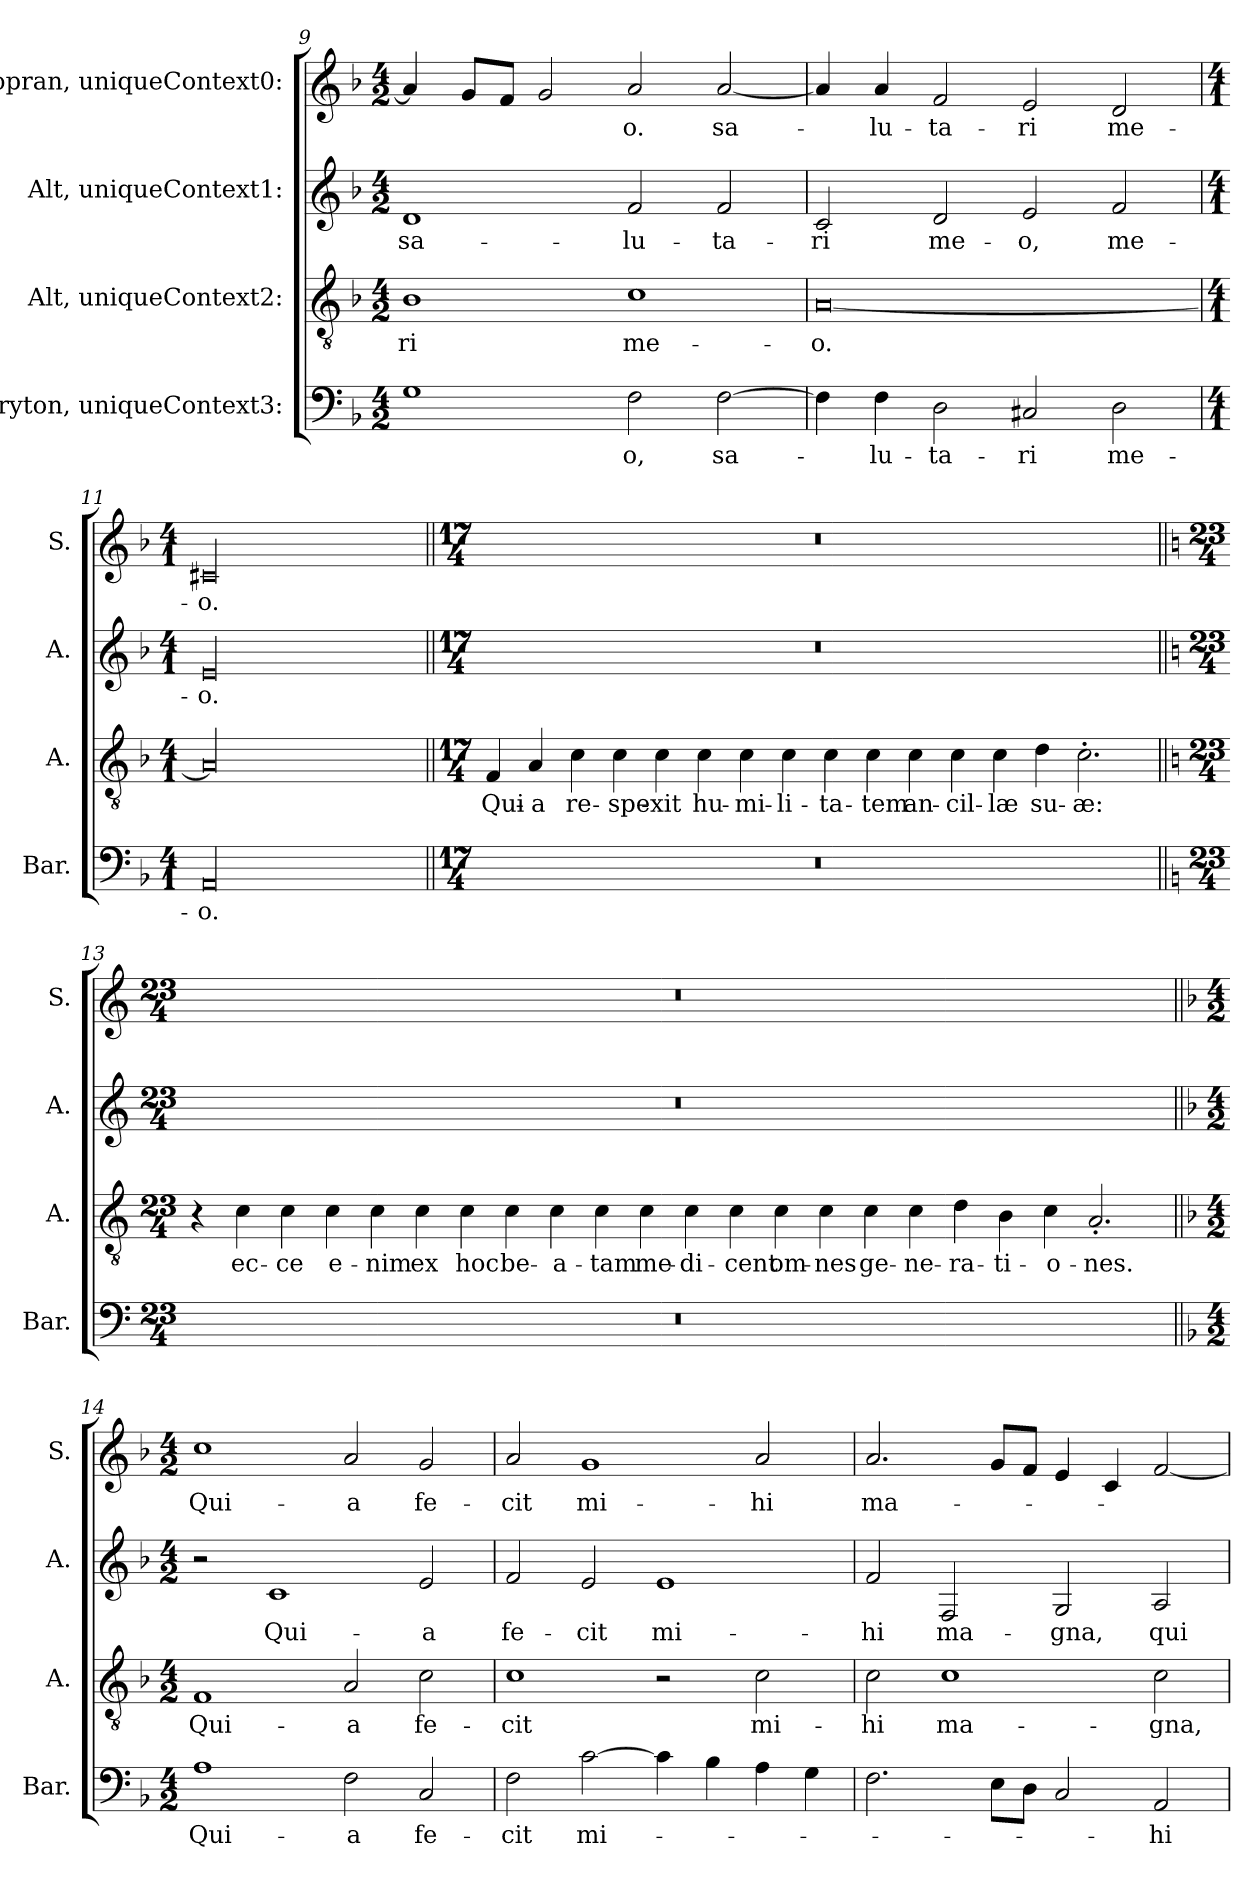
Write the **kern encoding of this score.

**kern	**text	**kern	**text	**kern	**text	**kern	**text
*part4	*part4	*part3	*part3	*part2	*part2	*part1	*part1
*staff4	*staff4	*staff3	*staff3	*staff2	*staff2	*staff1	*staff1
*I"Baryton, uniqueContext3:	*	*I"Alt, uniqueContext2:	*	*I"Alt, uniqueContext1:	*	*I"Sopran, uniqueContext0:	*
*I'Bar.	*	*I'A.	*	*I'A.	*	*I'S.	*
*clefF4	*	*clefGv2	*	*clefG2	*	*clefG2	*
*k[b-]	*	*k[b-]	*	*k[b-]	*	*k[b-]	*
*M4/2	*	*M4/2	*	*M4/2	*	*M4/2	*
=9	=9	=9	=9	=9	=9	=9	=9
!	!	!	!LO:LY:b	!	!LO:LY:b	!	!
1G	.	1B-	-ri	1d	sa-	4a/]	.
.	.	.	.	.	.	8g/L	.
.	.	.	.	.	.	8f/J	.
.	.	.	.	.	.	2g/	.
!	!LO:LY:b	!	!LO:LY:b	!	!LO:LY:b	!	!LO:LY:b
2F\	-o,	1c	me-	2f/	-lu-	2a/	-o.
!	!LO:LY:b	!	!	!	!LO:LY:b	!	!LO:LY:b
[2F\	sa-	.	.	2f/	-ta-	[2a/	sa-
=10	=10	=10	=10	=10	=10	=10	=10
!	!	!	!LO:LY:b	!	!LO:LY:b	!	!
4F\]	.	[0A	-o.	2c/	-ri	4a/]	.
!	!LO:LY:b	!	!	!	!	!	!LO:LY:b
4F\	-lu-	.	.	.	.	4a/	-lu-
!	!LO:LY:b	!	!	!	!LO:LY:b	!	!LO:LY:b
2D\	-ta-	.	.	2d/	me-	2f/	-ta-
!	!LO:LY:b	!	!	!	!LO:LY:b	!	!LO:LY:b
2C#X/	-ri	.	.	2e/	-o,	2e/	-ri
!	!LO:LY:b	!	!	!	!LO:LY:b	!	!LO:LY:b
2D\	me-	.	.	2f/	me-	2d/	me-
=11	=11	=11	=11	=11	=11	=11	=11
*M4/1	*	*M4/1	*	*M4/1	*	*M4/1	*
!	!LO:LY:b	!	!	!	!LO:LY:b	!	!LO:LY:b
00AA/	-o.	00A/]	.	00e/	-o.	00c#X/	-o.
!!LO:PB:g=z
=12||	=12||	=12||	=12||	=12||	=12||	=12||	=12||
*M17/4	*	*M17/4	*	*M17/4	*	*M17/4	*
*	*	*	*	*	*	*MM172	*
!	!	!	!LO:LY:b	!	!	!	!
4%17r	.	4F/	Qui-	4%17r	.	4%17r	.
!	!	!	!LO:LY:b	!	!	!	!
.	.	4A/	-a	.	.	.	.
!	!	!	!LO:LY:b	!	!	!	!
.	.	4c\	re-	.	.	.	.
!	!	!	!LO:LY:b	!	!	!	!
.	.	4c\	-spe-	.	.	.	.
!	!	!	!LO:LY:b	!	!	!	!
.	.	4c\	-xit	.	.	.	.
!	!	!	!LO:LY:b	!	!	!	!
.	.	4c\	hu-	.	.	.	.
!	!	!	!LO:LY:b	!	!	!	!
.	.	4c\	-mi-	.	.	.	.
!	!	!	!LO:LY:b	!	!	!	!
.	.	4c\	-li-	.	.	.	.
!	!	!	!LO:LY:b	!	!	!	!
.	.	4c\	-ta-	.	.	.	.
!	!	!	!LO:LY:b	!	!	!	!
.	.	4c\	-tem	.	.	.	.
!	!	!	!LO:LY:b	!	!	!	!
.	.	4c\	an-	.	.	.	.
!	!	!	!LO:LY:b	!	!	!	!
.	.	4c\	-cil-	.	.	.	.
!	!	!	!LO:LY:b	!	!	!	!
.	.	4c\	-læ	.	.	.	.
!	!	!	!LO:LY:b	!	!	!	!
.	.	4d\	su-	.	.	.	.
!	!	!	!LO:LY:b	!	!	!	!
.	.	2.c'\	-æ:	.	.	.	.
!!LO:LB:g=z
=13||	=13||	=13||	=13||	=13||	=13||	=13||	=13||
*k[]	*	*k[]	*	*k[]	*	*k[]	*
*M23/4	*	*M23/4	*	*M23/4	*	*M23/4	*
4%23r	.	4r	.	4%23r	.	4%23r	.
!	!	!	!LO:LY:b	!	!	!	!
.	.	4c\	ec-	.	.	.	.
!	!	!	!LO:LY:b	!	!	!	!
.	.	4c\	-ce	.	.	.	.
!	!	!	!LO:LY:b	!	!	!	!
.	.	4c\	e-	.	.	.	.
!	!	!	!LO:LY:b	!	!	!	!
.	.	4c\	-nim	.	.	.	.
!	!	!	!LO:LY:b	!	!	!	!
.	.	4c\	ex	.	.	.	.
!	!	!	!LO:LY:b	!	!	!	!
.	.	4c\	hoc	.	.	.	.
!	!	!	!LO:LY:b	!	!	!	!
.	.	4c\	be-	.	.	.	.
!	!	!	!LO:LY:b	!	!	!	!
.	.	4c\	-a-	.	.	.	.
!	!	!	!LO:LY:b	!	!	!	!
.	.	4c\	-tam	.	.	.	.
!	!	!	!LO:LY:b	!	!	!	!
.	.	4c\	me-	.	.	.	.
!	!	!	!LO:LY:b	!	!	!	!
.	.	4c\	-di-	.	.	.	.
!	!	!	!LO:LY:b	!	!	!	!
.	.	4c\	-cent	.	.	.	.
!	!	!	!LO:LY:b	!	!	!	!
.	.	4c\	om-	.	.	.	.
!	!	!	!LO:LY:b	!	!	!	!
.	.	4c\	-nes	.	.	.	.
!	!	!	!LO:LY:b	!	!	!	!
.	.	4c\	ge-	.	.	.	.
!	!	!	!LO:LY:b	!	!	!	!
.	.	4c\	-ne-	.	.	.	.
!	!	!	!LO:LY:b	!	!	!	!
.	.	4d\	-ra-	.	.	.	.
!	!	!	!LO:LY:b	!	!	!	!
.	.	4B\	-ti-	.	.	.	.
!	!	!	!LO:LY:b	!	!	!	!
.	.	4c\	-o-	.	.	.	.
!	!	!	!LO:LY:b	!	!	!	!
.	.	2.A'/	-nes.	.	.	.	.
!!LO:LB:g=z
=14||	=14||	=14||	=14||	=14||	=14||	=14||	=14||
*k[b-]	*	*k[b-]	*	*k[b-]	*	*k[b-]	*
*M4/2	*	*M4/2	*	*M4/2	*	*M4/2	*
*	*	*	*	*	*	*MM344	*
!	!LO:LY:b	!	!LO:LY:b	!	!	!	!LO:LY:b
1A	Qui-	1F	Qui-	2r	.	1cc	Qui-
!	!	!	!	!	!LO:LY:b	!	!
.	.	.	.	1c	Qui-	.	.
!	!LO:LY:b	!	!LO:LY:b	!	!	!	!LO:LY:b
2F\	-a	2A/	-a	.	.	2a/	-a
!	!LO:LY:b	!	!LO:LY:b	!	!LO:LY:b	!	!LO:LY:b
2C/	fe-	2c\	fe-	2e/	-a	2g/	fe-
=15	=15	=15	=15	=15	=15	=15	=15
!	!LO:LY:b	!	!LO:LY:b	!	!LO:LY:b	!	!LO:LY:b
2F\	-cit	1c	-cit	2f/	fe-	2a/	-cit
!	!LO:LY:b	!	!	!	!LO:LY:b	!	!LO:LY:b
[2c\	mi-	.	.	2e/	-cit	1g	mi-
!	!	!	!	!	!LO:LY:b	!	!
4c\]	.	2r	.	1e	mi-	.	.
4B-\	.	.	.	.	.	.	.
!	!	!	!LO:LY:b	!	!	!	!LO:LY:b
4A\	.	2c\	mi-	.	.	2a/	-hi
4G\	.	.	.	.	.	.	.
=16	=16	=16	=16	=16	=16	=16	=16
!	!	!	!LO:LY:b	!	!LO:LY:b	!	!LO:LY:b
2.F\	.	2c\	-hi	2f/	-hi	2.a/	ma-
!	!	!	!LO:LY:b	!	!LO:LY:b	!	!
.	.	1c	ma-	2F/	ma-	.	.
8E\L	.	.	.	.	.	8g/L	.
8D\J	.	.	.	.	.	8f/J	.
!	!	!	!	!	!LO:LY:b	!	!
2C/	.	.	.	2G/	-gna,	4e/	.
.	.	.	.	.	.	4c/	.
!	!LO:LY:b	!	!LO:LY:b	!	!LO:LY:b	!	!
2AA/	-hi	2c\	-gna,	2A/	qui	[2f/	.
=	=	=	=	=	=	=	=
*-	*-	*-	*-	*-	*-	*-	*-
